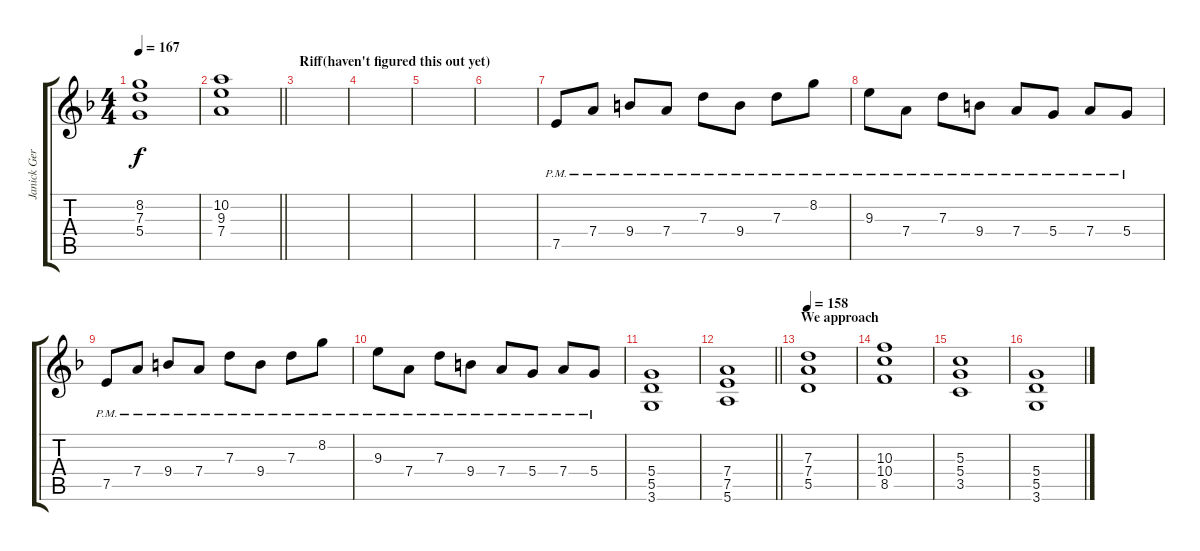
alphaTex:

\track ("Janick Gers" "Janick Ger") {instrument acousticguitarsteel}
\staff {score tabs}
\tuning (E4 B3 G3 D3 A2 E2) {hide}
\ts (4 4)
\tempo 167
\clef g2
\ks f
(8.2 7.3 5.4).1{dy f} |
\barLineRight lightlight
(10.2 9.3 7.4).1 |
\section ("" "Riff(haven't figured this out yet)")
|
|
|
|
7.5{pm}.8 7.4{pm}.8 9.4{pm}.8 7.4{pm}.8 7.3{pm}.8 9.4{pm}.8 7.3{pm}.8 8.2{pm}.8 |
9.3{pm}.8 7.4{pm}.8 7.3{pm}.8 9.4{pm}.8 7.4{pm}.8 5.4{pm}.8 7.4{pm}.8 5.4{pm}.8 |
7.5{pm}.8 7.4{pm}.8 9.4{pm}.8 7.4{pm}.8 7.3{pm}.8 9.4{pm}.8 7.3{pm}.8 8.2{pm}.8 |
9.3{pm}.8 7.4{pm}.8 7.3{pm}.8 9.4{pm}.8 7.4{pm}.8 5.4{pm}.8 7.4{pm}.8 5.4{pm}.8 |
(5.4 5.5 3.6).1 |
\barLineRight lightlight
(7.4 7.5 5.6).1 |
\section ("" "We approach")
\tempo 158
(7.3 7.4 5.5).1 |
(10.3 10.4 8.5).1 |
(5.3 5.4 3.5).1 |
(5.4 5.5 3.6).1
